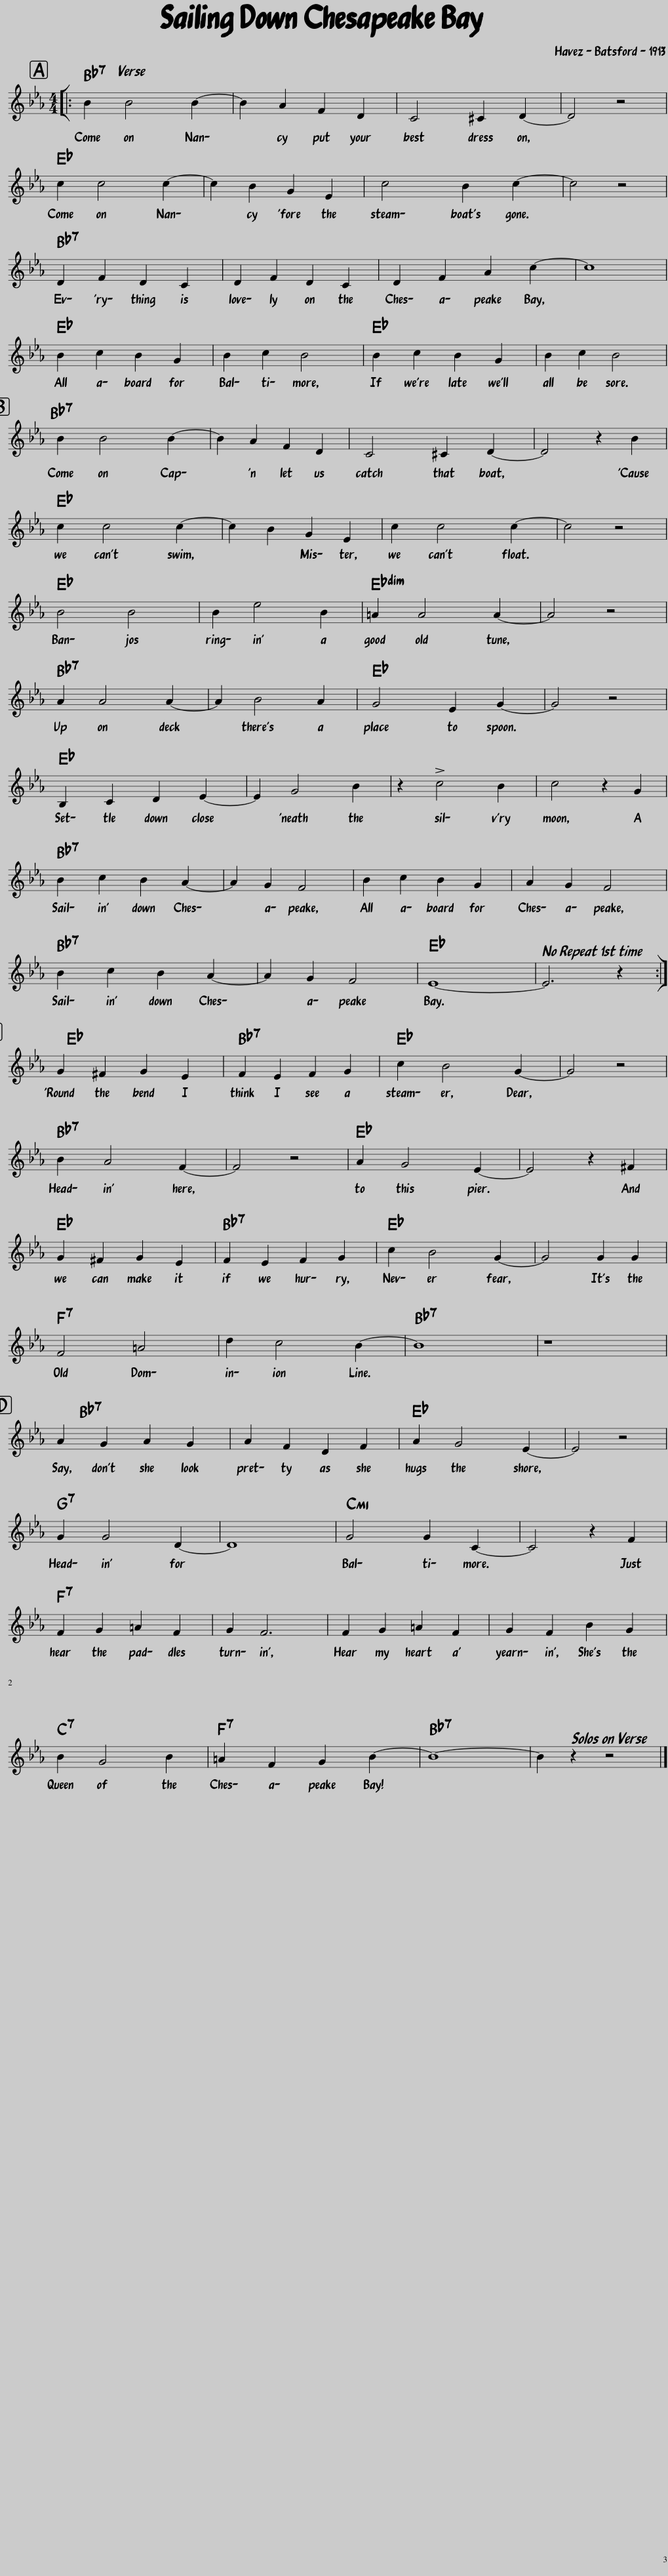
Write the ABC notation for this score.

X:1
L:1/8
M:4/4
I:linebreak $
K:Eb
V:1 treble
V:1
|: B2 B4 B2- | B2 A2 F2 D2 | C4 ^C2 D2- | D4 z4 |$ c2 c4 c2- | %5
 c2 B2 G2 E2 | c4 B2 c2- | c4 z4 |$ D2 F2 D2 C2 | D2 F2 D2 C2 | %10
 D2 F2 A2 c2- | c8 |$ B2 c2 B2 G2 | B2 c2 B4 | B2 c2 B2 G2 | %15
 B2 c2 B4 |$ B2 B4 B2- | B2 A2 F2 D2 | C4 ^C2 D2- | D4 z2 B2 |$ %20
 c2 c4 c2- | c2 B2 G2 E2 | c2 c4 c2- | c4 z4 |$ B4 B4 | %25
 B2 e4 B2 | =A2 A4 A2- | A4 z4 |$ A2 A4 A2- | A2 B4 A2 | %30
 G4 E2 G2- | G4 z4 |$ B,2 C2 D2 E2- | E2 G4 B2 | z2 !>!c4 B2 | %35
 c4 z2 G2 |$ B2 c2 B2 A2- | A2 G2 F4 | B2 c2 B2 G2 | A2 G2 F4 |$ %40
 B2 c2 B2 A2- | A2 G2 F4 | E8- | E6 z2 :|$ G2 ^F2 G2 E2 | %45
 F2 E2 F2 G2 | c2 B4 G2- | G4 z4 |$ B2 A4 F2- | F4 z4 | %50
 A2 G4 E2- | E4 z2 ^F2 |$ G2 ^F2 G2 E2 | F2 E2 F2 G2 | c2 B4 G2- | %55
 G4 G2 G2 |$ F4 =A4 | d2 c4 B2- | B8 | z8 |$ %60
 A2 G2 A2 G2 | A2 F2 D2 F2 | A2 G4 E2- | E4 z4 |$ G2 G4 D2- | %65
 D8 | G4 G2 C2- | C4 z2 F2 |$ F2 G2 =A2 F2 | G2 F6 | %70
 F2 G2 =A2 F2 | G2 F2 B2 G2 |$ B2 G4 B2 | =A2 F2 G2 B2- | B8- | %75
 B2 z2 z4 |] %76
